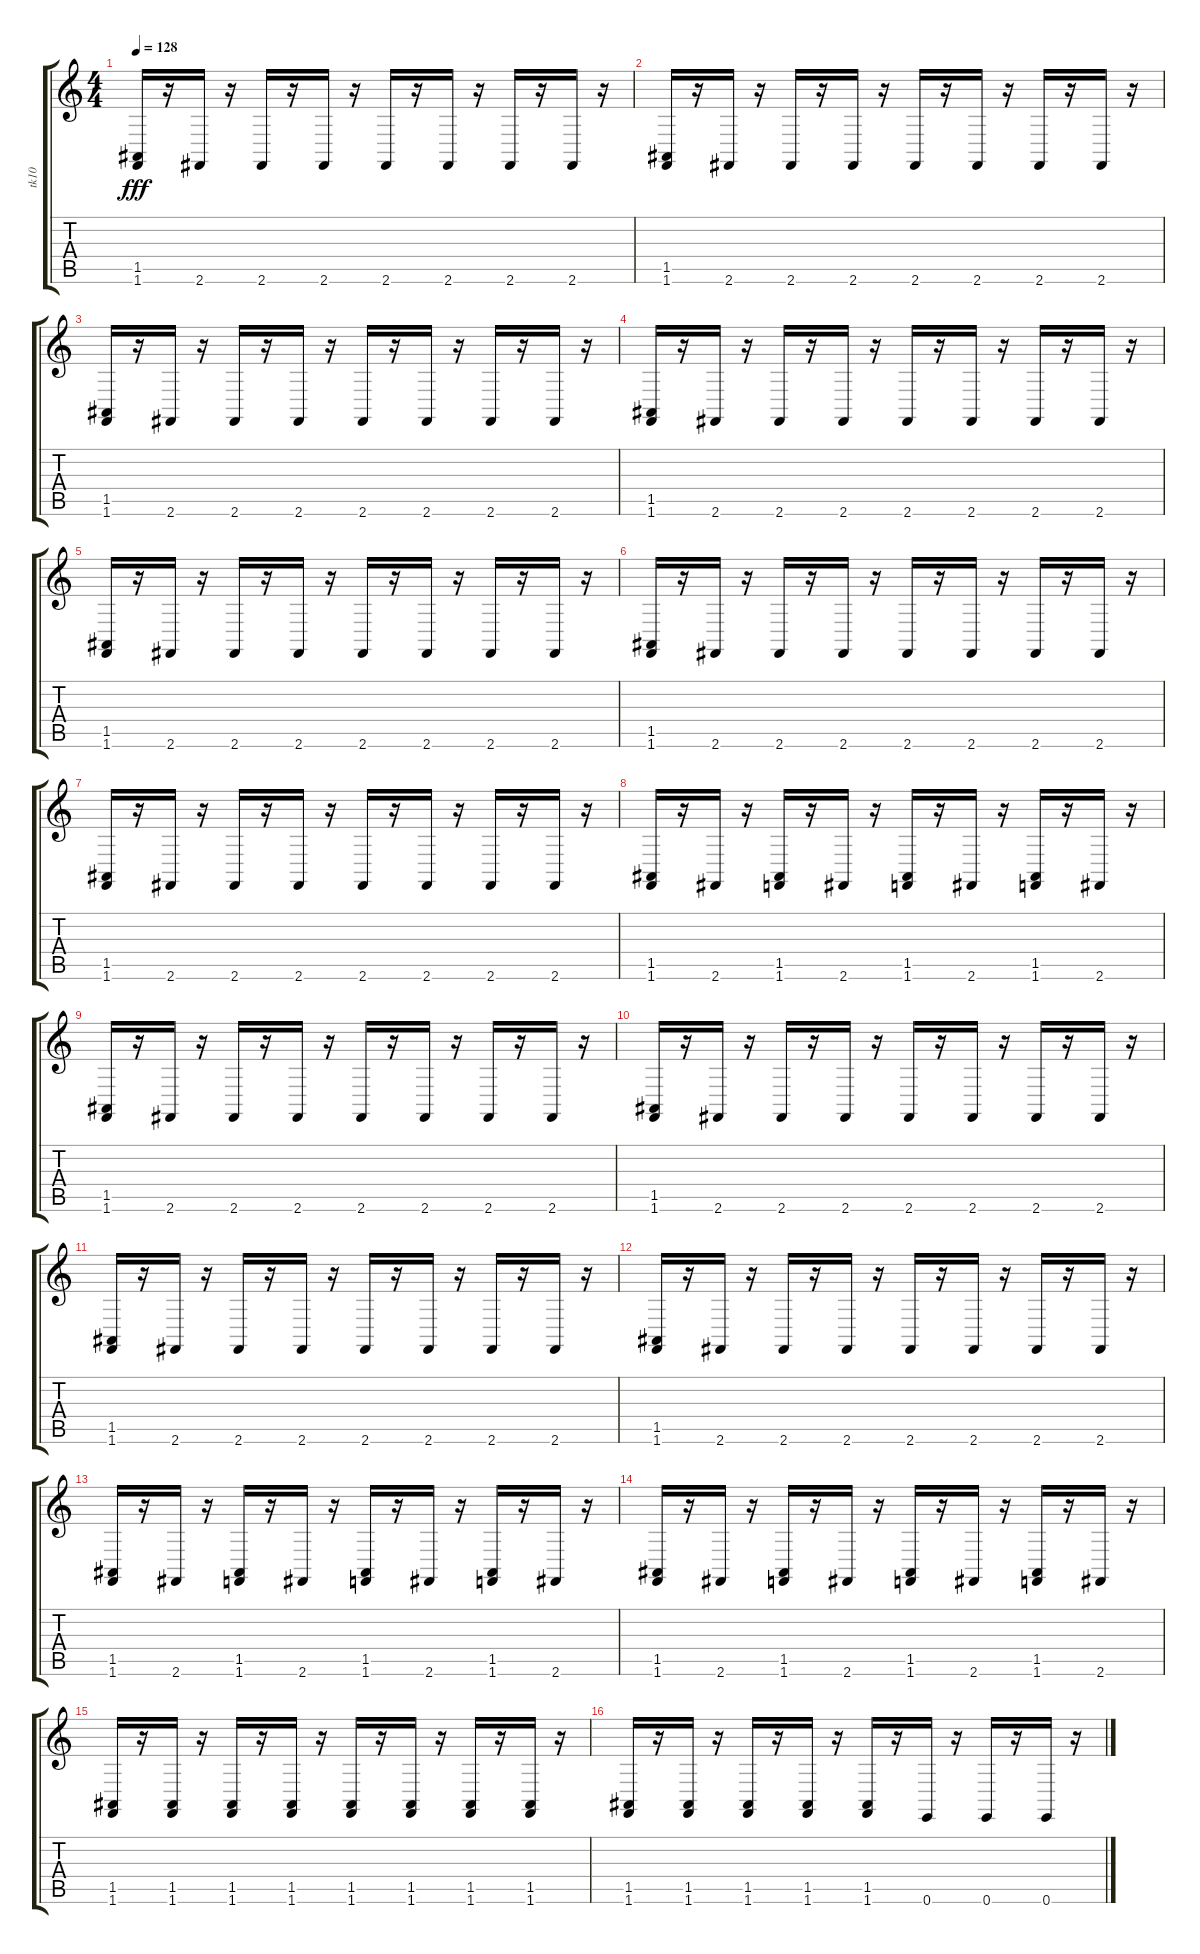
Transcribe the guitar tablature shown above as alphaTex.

\track ("tk10" "tk10") {instrument acousticgrandpiano}
\staff {score tabs}
\tuning (E4 B3 G3 D3 A2 E2) {hide}
\ts (4 4)
\tempo 128
\clef g2
\ks c
(1.5 1.6).16{dy fff} r.16 2.6.16 r.16 2.6.16 r.16 2.6.16 r.16 2.6.16 r.16 2.6.16 r.16 2.6.16 r.16 2.6.16 r.16 |
(1.5 1.6).16 r.16 2.6.16 r.16 2.6.16 r.16 2.6.16 r.16 2.6.16 r.16 2.6.16 r.16 2.6.16 r.16 2.6.16 r.16 |
(1.5 1.6).16 r.16 2.6.16 r.16 2.6.16 r.16 2.6.16 r.16 2.6.16 r.16 2.6.16 r.16 2.6.16 r.16 2.6.16 r.16 |
(1.5 1.6).16 r.16 2.6.16 r.16 2.6.16 r.16 2.6.16 r.16 2.6.16 r.16 2.6.16 r.16 2.6.16 r.16 2.6.16 r.16 |
(1.5 1.6).16 r.16 2.6.16 r.16 2.6.16 r.16 2.6.16 r.16 2.6.16 r.16 2.6.16 r.16 2.6.16 r.16 2.6.16 r.16 |
(1.5 1.6).16 r.16 2.6.16 r.16 2.6.16 r.16 2.6.16 r.16 2.6.16 r.16 2.6.16 r.16 2.6.16 r.16 2.6.16 r.16 |
(1.5 1.6).16 r.16 2.6.16 r.16 2.6.16 r.16 2.6.16 r.16 2.6.16 r.16 2.6.16 r.16 2.6.16 r.16 2.6.16 r.16 |
(1.5 1.6).16 r.16 2.6.16 r.16 (1.5 1.6).16 r.16 2.6.16 r.16 (1.5 1.6).16 r.16 2.6.16 r.16 (1.5 1.6).16 r.16 2.6.16 r.16 |
(1.5 1.6).16 r.16 2.6.16 r.16 2.6.16 r.16 2.6.16 r.16 2.6.16 r.16 2.6.16 r.16 2.6.16 r.16 2.6.16 r.16 |
(1.5 1.6).16 r.16 2.6.16 r.16 2.6.16 r.16 2.6.16 r.16 2.6.16 r.16 2.6.16 r.16 2.6.16 r.16 2.6.16 r.16 |
(1.5 1.6).16 r.16 2.6.16 r.16 2.6.16 r.16 2.6.16 r.16 2.6.16 r.16 2.6.16 r.16 2.6.16 r.16 2.6.16 r.16 |
(1.5 1.6).16 r.16 2.6.16 r.16 2.6.16 r.16 2.6.16 r.16 2.6.16 r.16 2.6.16 r.16 2.6.16 r.16 2.6.16 r.16 |
(1.5 1.6).16 r.16 2.6.16 r.16 (1.5 1.6).16 r.16 2.6.16 r.16 (1.5 1.6).16 r.16 2.6.16 r.16 (1.5 1.6).16 r.16 2.6.16 r.16 |
(1.5 1.6).16 r.16 2.6.16 r.16 (1.5 1.6).16 r.16 2.6.16 r.16 (1.5 1.6).16 r.16 2.6.16 r.16 (1.5 1.6).16 r.16 2.6.16 r.16 |
(1.5 1.6).16 r.16 (1.5 1.6).16 r.16 (1.5 1.6).16 r.16 (1.5 1.6).16 r.16 (1.5 1.6).16 r.16 (1.5 1.6).16 r.16 (1.5 1.6).16 r.16 (1.5 1.6).16 r.16 |
(1.5 1.6).16 r.16 (1.5 1.6).16 r.16 (1.5 1.6).16 r.16 (1.5 1.6).16 r.16 (1.5 1.6).16 r.16 0.6.16 r.16 0.6.16 r.16 0.6.16 r.16
